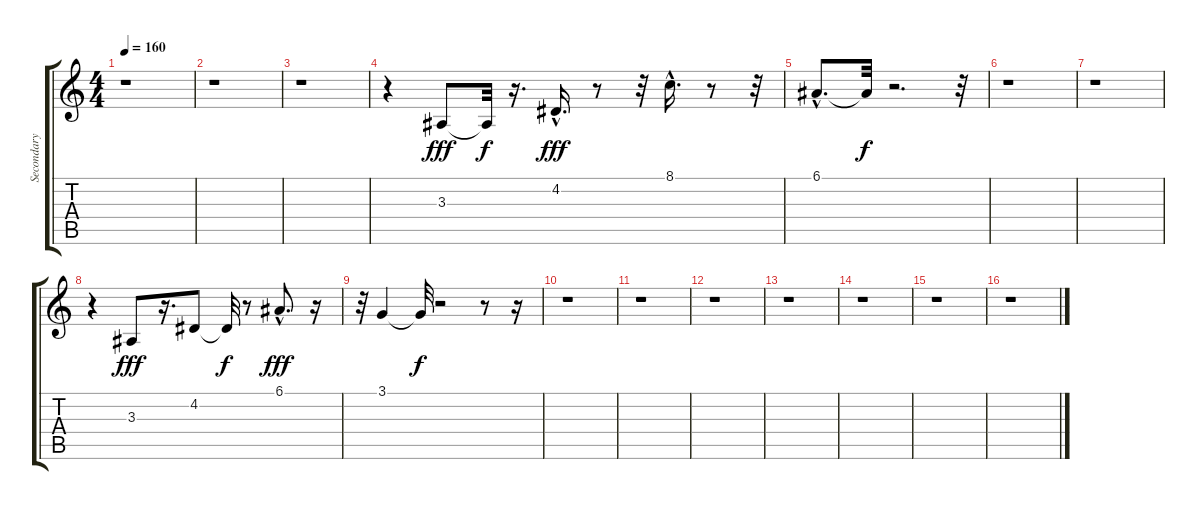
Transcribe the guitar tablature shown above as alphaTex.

\track ("Secondary Keyboard Melody" "Secondary ") {instrument lead2sawtooth}
\staff {score tabs}
\tuning (E4 B3 G3 D3 A2 E2) {hide}
\ts (4 4)
\tempo 160
\clef g2
\ks c
r.1{dy p} |
r.1 |
r.1 |
r.4{instrument sitar} 3.3.8{dy fff} 3.3{t}.32{dy f} r.16{d} 4.2{hac}.16{d dy fff} r.8 r.32 8.1{hac}.16{d} r.8 r.32 |
6.1{hac}.8{d} 6.1{t}.32{dy f} r.2{d} r.32 |
r.1 |
r.1 |
r.4 3.3.8{dy fff} r.16{d} 4.2.8 4.2{t}.32{dy f} r.8 6.1{hac}.8{d dy fff} r.16 |
r.32 3.1.4 3.1{t}.32{dy f} r.2 r.8 r.16{instrument sitar} |
r.1{instrument lead2sawtooth} |
r.1 |
r.1 |
r.1 |
r.1 |
r.1 |
r.1
